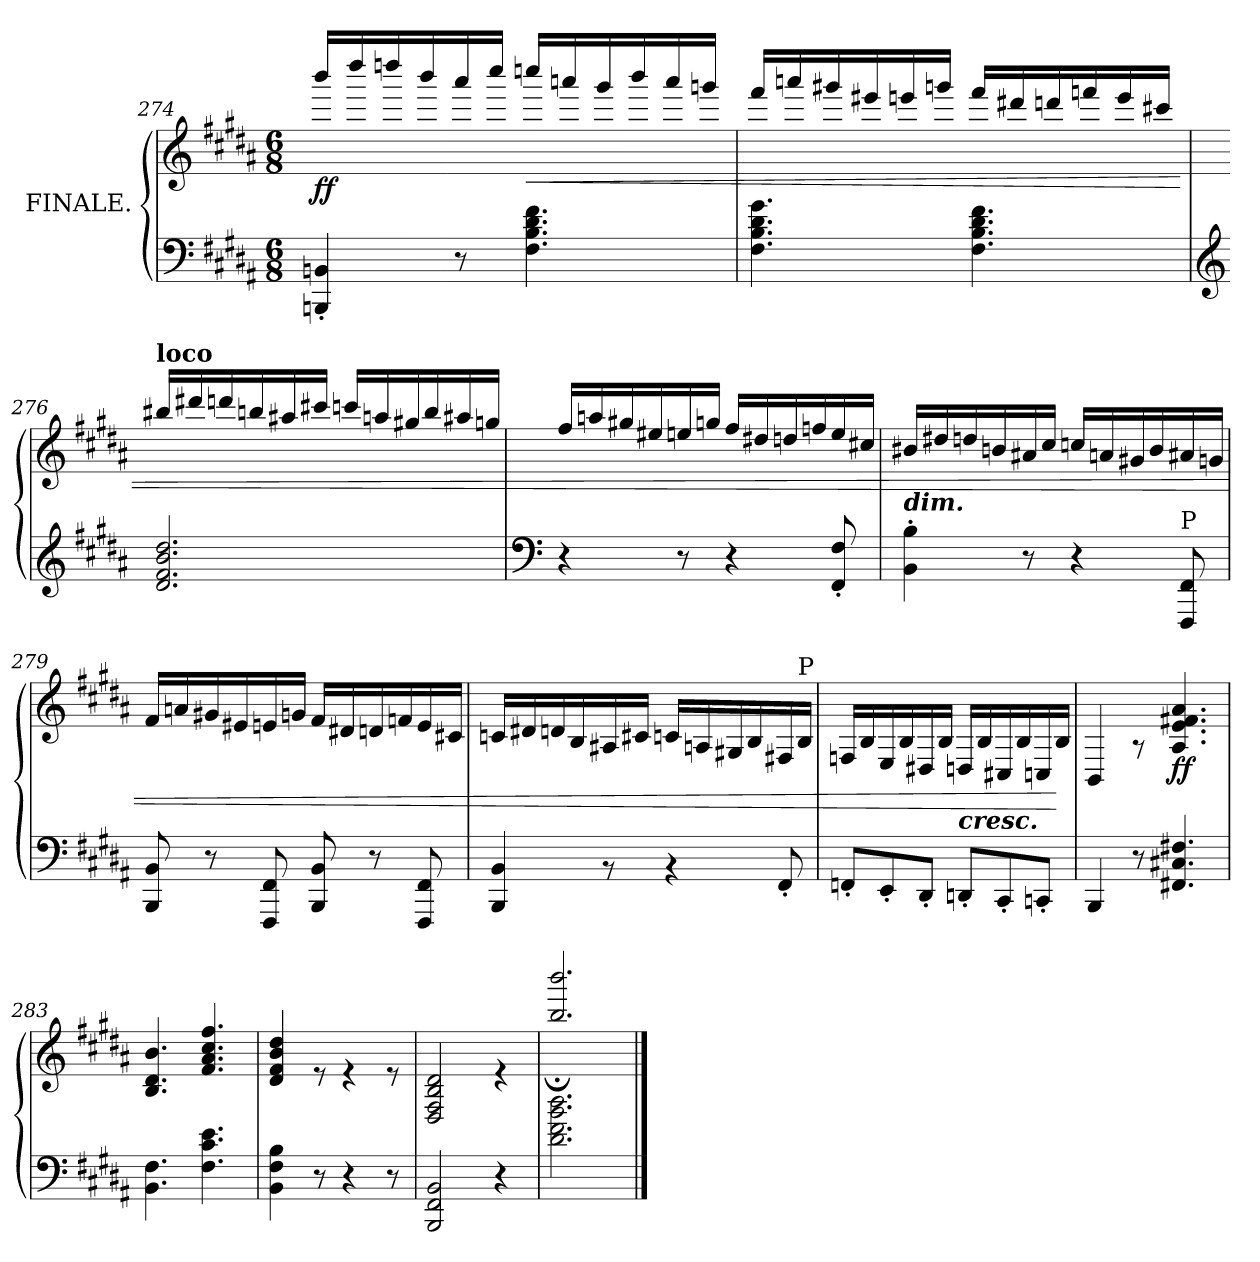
**kern	**kern	**dynam
*part1	*part1	*part1
*staff2	*staff1	*staff1/2
*I"FINALE.	*	*
*clefF4	*clefG2	*
*k[f#c#g#d#a#]	*k[f#c#g#d#a#]	*
*M6/8	*M6/8	*
=274	=274	=274
*	*^	*
!	!	!	!LO:DY:b
4BBBn/' 4BBn/'	2.ryy	16bbb/LL	ff
.	.	16dddd#/	.
.	.	16ddddn/	.
.	.	16bbb/	.
8r	.	16aaa#/	.
.	.	16cccc#/JJ	.
!	!	!	!LO:HP:b
4.F#\ 4.B\ 4.d#\ 4.f#\	.	16ccccn/LL	<
.	.	16aaan/	.
.	.	16ggg#/	.
.	.	16bbb/	.
.	.	16aaa/	.
.	.	16gggn/JJ	.
=275	=275	=275	=275
4.F#\ 4.B\ 4.d#\ 4.g#\	2.ryy	16fff#/LL	.
.	.	16aaan/	.
.	.	16ggg#X/	.
.	.	16eee#X/	.
.	.	16eeen/	.
.	.	16gggn/JJ	.
4.F#\ 4.B\ 4.d#\ 4.f#\	.	16fff#/LL	.
.	.	16ddd#X/	.
.	.	16dddn/	.
.	.	16fffn/	.
.	.	16eee/	.
.	.	16ccc#X/JJ	.
!!LO:LB:g=z	!!
=276	=276	=276	=276
*clefG2	*	*	*
!	!LO:TX:a:B:t=loco	!	!
2.d#/ 2.f#/ 2.b/ 2.dd#/	2.ryy	16bb#X/LL	.
.	.	16ddd#X/	.
.	.	16dddn/	.
.	.	16bbn/	.
.	.	16aa#X/	.
.	.	16ccc#X/JJ	.
.	.	16cccn/LL	.
.	.	16aan/	.
.	.	16gg#X/	.
.	.	16bb/	.
.	.	16aa#X/	.
.	.	16ggn/JJ	.
=277	=277	=277	=277
*clefF4	*	*	*
4r	2.ryy	16ff#/LL	.
.	.	16aan/	.
.	.	16gg#X/	.
.	.	16ee#X/	.
8r	.	16een/	.
.	.	16ggn/JJ	.
4r	.	16ff#/LL	.
.	.	16dd#X/	.
.	.	16ddn/	.
.	.	16ffn/	.
8FF#/' 8F#/'	.	16ee/	.
.	.	16cc#X/JJ	.
!!LO:LB:g=z	!!
=278	=278	=278	=278
!	!LO:TX:b:Bi:t=dim.	!	!
4BB\' 4B\'	2.ryy	16b#X/LL	.
.	.	16dd#X/	.
.	.	16ddn/	.
.	.	16bn/	.
8r	.	16a#X/	.
.	.	16cc#/JJ	.
4r	.	16ccn/LL	.
.	.	16an/	.
.	.	16g#X/	.
.	.	16b/	.
!LO:TX:a:t=P	!	!	!
8FFF#/ 8FF#/	.	16a#X/	.
.	.	16gn/JJ	.
=279	=279	=279	=279
8BBB/ 8BB/	2.ryy	16f#/LL	.
.	.	16an/	.
8r	.	16g#X/	.
.	.	16e#X/	.
8FFF#/ 8FF#/	.	16en/	.
.	.	16gn/JJ	.
8BBB/ 8BB/	.	16f#/LL	.
.	.	16d#X/	.
8r	.	16dn/	.
.	.	16fn/	.
8FFF#/ 8FF#/	.	16e/	.
.	.	16c#X/JJ	.
!!LO:LB:g=z	!!
=280	=280	=280	=280
4BBB/ 4BB/	2.ryy	16cn/LL	.
.	.	16d#X/	.
.	.	16dn/	.
.	.	16B/	.
8rBB	.	16A#X/	.
.	.	16c#X/JJ	.
4rBB	.	16cn/LL	.
.	.	16An/	.
.	.	16G#X/	.
.	.	16B/	.
8FF#'/	.	16F#X/	.
!	!	!LO:TX:a:t=P	!
.	.	16B/JJ	.
=281	=281	=281	=281
8FFn'/L	2.ryy	16Fn/LL	.
.	.	16B/	.
8EE'/	.	16E/	.
.	.	16B/	.
8DD#'/J	.	16D#X/	.
.	.	16B/JJ	.
!	!	!LO:TX:b:Bi:t=cresc.	!
8DDn'/L	.	16Dn/LL	.
.	.	16B/	.
8CC#'/	.	16C#X/	.
.	.	16B/	.
8CCn'/J	.	16Cn/	.
.	.	16B/JJ	[
=282	=282	=282	=282
4BBB/	2.ryy	4BB/	.
8r	.	8r	.
!	!	!	!LO:DY:b
4.FF#X/ 4.C#X/ 4.F#X/	.	4.A#/ 4.e/ 4.f#X/ 4.a#/	ff
!!LO:PB:g=z	!!
=283	=283	=283	=283
4.BB\ 4.F#\	2.ryy	4.B/ 4.d#/ 4.b/	.
4.F#\ 4.c#\ 4.e\	.	4.f#/ 4.a#/ 4.cc#/ 4.ff#/	.
=284	=284	=284	=284
4BB\ 4F#\ 4B\	2.ryy	4d#/ 4f#/ 4b/ 4dd#/	.
8r	.	8r	.
4r	.	4r	.
8r	.	8r	.
=285	=285	=285	=285
2BBB/ 2FF#/ 2BB/	2.ryy	2D#/ 2F#/ 2B/ 2d#/	.
4r	.	4r	.
=286	=286	=286	=286
2.d#\ 2.f#\ 2.b\ 2.dd#\	2.ryy	2.bb/; 2.bbb/;	.
*	*v	*v	*
==	==	==
*-	*-	*-
